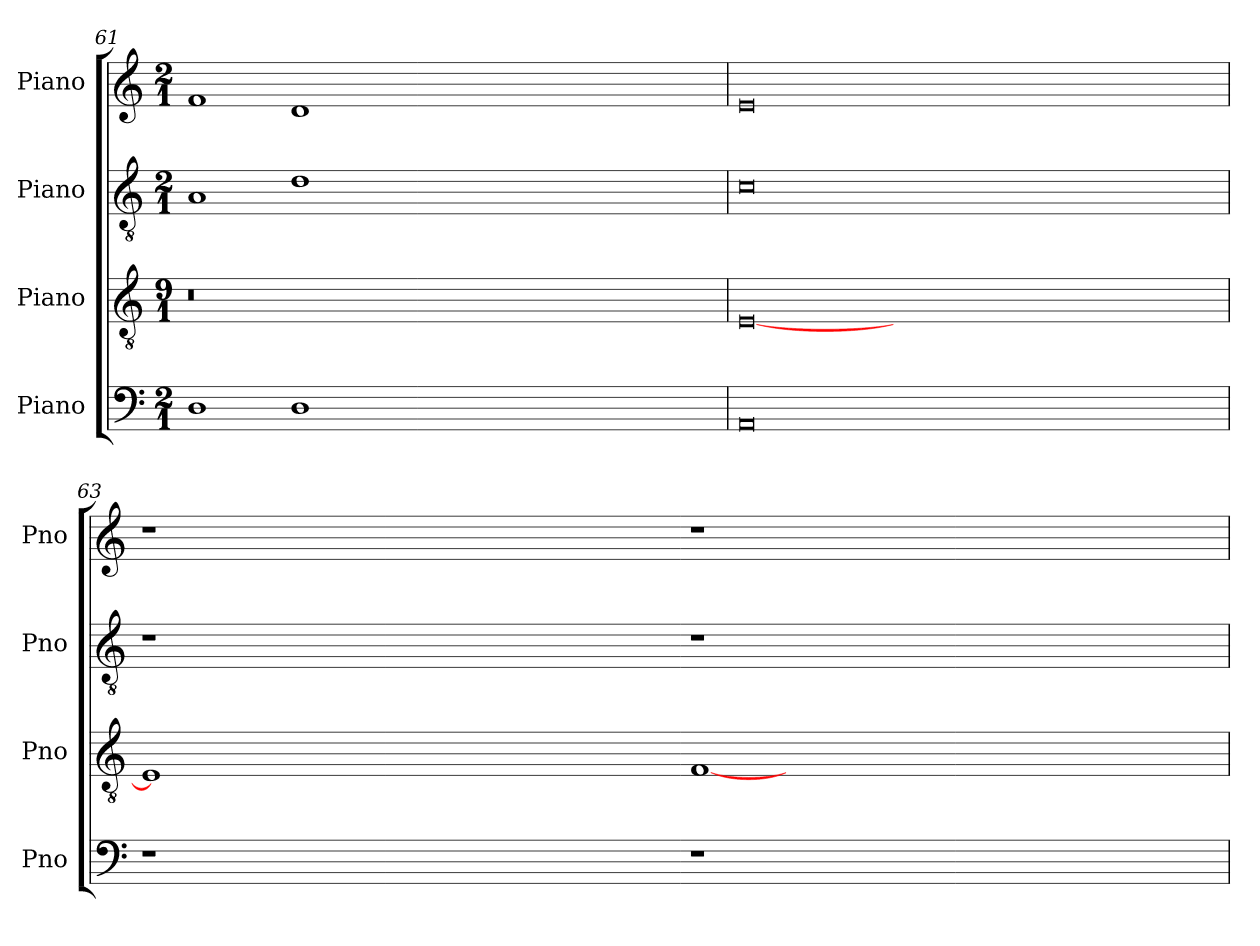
**kern	**kern	**kern	**kern
*part4	*part3	*part2	*part1
*staff4	*staff3	*staff2	*staff1
*I"Piano	*I"Piano	*I"Piano	*I"Piano
*I'Pno	*I'Pno	*I'Pno	*I'Pno
*clefF4	*clefGv2	*clefGv2	*clefG2
*k[]	*k[]	*k[]	*k[]
*M2/1	*M9/1	*M2/1	*M2/1
=61	=61	=61	=61
1D	0r	1A	1f
1D	.	1d	1d
1%7ryy	1%7ryy	1%7ryy	1%7ryy
!!LO:PB:g=z
=62	=62	=62	=62
0AA	[0E	0c	0e
1%7ryy	1%7ryy	1%7ryy	1%7ryy
=63	=63	=63	=63
1r	1E]	1r	1r
1ryy	4ryy	1ryy	1ryy
.	4%31ryy	.	.
1%7ryy	.	1%7ryy	1%7ryy
!!LO:LB:g=z
=-	=-	=-	=-
1r	[1F	1r	1r
1ryy	4ryy	1ryy	1ryy
.	4%31ryy	.	.
1%7ryy	.	1%7ryy	1%7ryy
=	=	=	=
*-	*-	*-	*-
